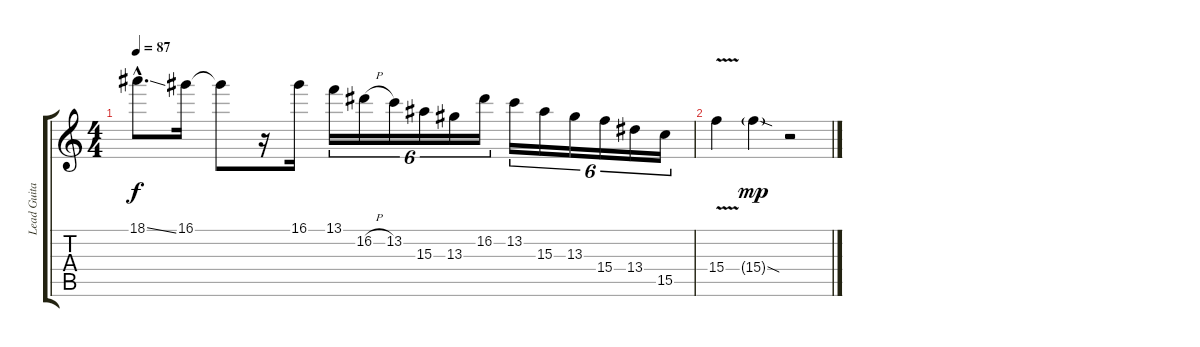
\track ("Lead Guitar 3" "Lead Guita") {instrument overdrivenguitar}
\staff {score tabs}
\tuning (E4 B3 G3 D3 A2 E2) {hide}
\ts (4 4)
\tempo 87
\clef g2
\ks c
18.1{ss hac}.8{d dy f} 16.1.16 16.1{t}.8 r.16 16.1.16 13.1.16{tu (6 4)} 16.2{h}.16{tu (6 4)} 13.2.16{tu (6 4)} 15.3.16{tu (6 4)} 13.3.16{tu (6 4)} 16.2.16{tu (6 4)} 13.2.16{tu (6 4)} 15.3.16{tu (6 4)} 13.3.16{tu (6 4)} 15.4.16{tu (6 4)} 13.4.16{tu (6 4)} 15.5.16{tu (6 4)} |
15.4{v}.4 15.4{sod g}.4{dy mp} r.2
